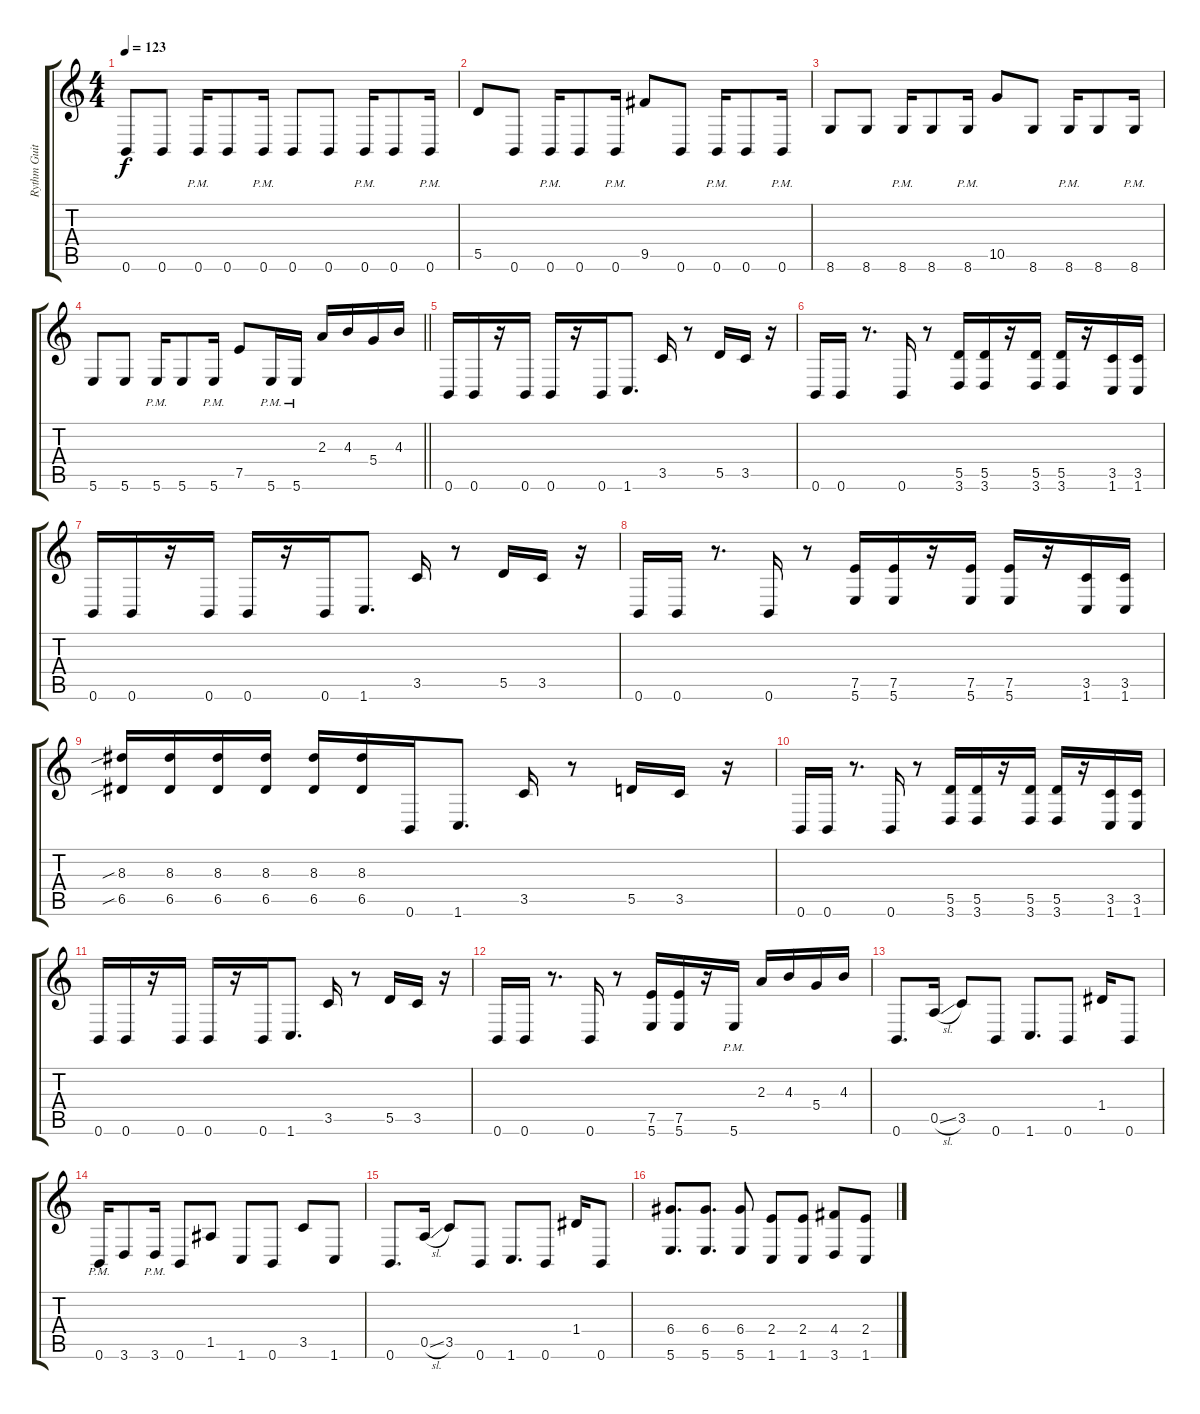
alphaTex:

\track ("Rythm Guitar 2" "Rythm Guit") {instrument distortionguitar}
\staff {score tabs}
\tuning (E4 B3 G3 D3 A2 B1) {hide}
\ts (4 4)
\tempo 123
\clef g2
\ks c
0.6.8{dy f} 0.6.8 0.6{pm}.16 0.6.8 0.6{pm}.16 0.6.8 0.6.8 0.6{pm}.16 0.6.8 0.6{pm}.16 |
5.5.8 0.6.8 0.6{pm}.16 0.6.8 0.6{pm}.16 9.5.8 0.6.8 0.6{pm}.16 0.6.8 0.6{pm}.16 |
8.6.8 8.6.8 8.6{pm}.16 8.6.8 8.6{pm}.16 10.5.8 8.6.8 8.6{pm}.16 8.6.8 8.6{pm}.16 |
\barLineRight lightlight
5.6.8 5.6.8 5.6{pm}.16 5.6.8 5.6{pm}.16 7.5.8 5.6{pm}.16 5.6{pm}.16 2.3.16 4.3.16 5.4.16 4.3.16 |
0.6.16 0.6.16 r.16 0.6.16 0.6.16 r.16 0.6.16 1.6.8{d} 3.5.16 r.8 5.5.16 3.5.16 r.16 |
0.6.16 0.6.16 r.8{d} 0.6.16 r.8 (5.5 3.6).16 (5.5 3.6).16 r.16 (5.5 3.6).16 (5.5 3.6).16 r.16 (3.5 1.6).16 (3.5 1.6).16 |
0.6.16 0.6.16 r.16 0.6.16 0.6.16 r.16 0.6.16 1.6.8{d} 3.5.16 r.8 5.5.16 3.5.16 r.16 |
0.6.16 0.6.16 r.8{d} 0.6.16 r.8 (7.5 5.6).16 (7.5 5.6).16 r.16 (7.5 5.6).16 (7.5 5.6).16 r.16 (3.5 1.6).16 (3.5 1.6).16 |
(8.3{sib} 6.5{sib}).16 (8.3 6.5).16 (8.3 6.5).16 (8.3 6.5).16 (8.3 6.5).16 (8.3 6.5).16 0.6.16 1.6.8{d} 3.5.16 r.8 5.5.16 3.5.16 r.16 |
0.6.16 0.6.16 r.8{d} 0.6.16 r.8 (5.5 3.6).16 (5.5 3.6).16 r.16 (5.5 3.6).16 (5.5 3.6).16 r.16 (3.5 1.6).16 (3.5 1.6).16 |
0.6.16 0.6.16 r.16 0.6.16 0.6.16 r.16 0.6.16 1.6.8{d} 3.5.16 r.8 5.5.16 3.5.16 r.16 |
0.6.16 0.6.16 r.8{d} 0.6.16 r.8 (7.5 5.6).16 (7.5 5.6).16 r.16 5.6{pm}.16 2.3.16 4.3.16 5.4.16 4.3.16 |
0.6.8{d} 0.5{sl}.16 3.5.8 0.6.8 1.6.8{d} 0.6.8 1.4.16 0.6.8 |
0.6{pm}.16 3.6.8 3.6{pm}.16 0.6.8 1.5.8 1.6.8 0.6.8 3.5.8 1.6.8 |
0.6.8{d} 0.5{sl}.16 3.5.8 0.6.8 1.6.8{d} 0.6.8 1.4.16 0.6.8 |
(6.4 5.6).8{d} (6.4 5.6).8{d} (6.4 5.6).8 (2.4 1.6).8 (2.4 1.6).8 (4.4 3.6).8 (2.4 1.6).8
